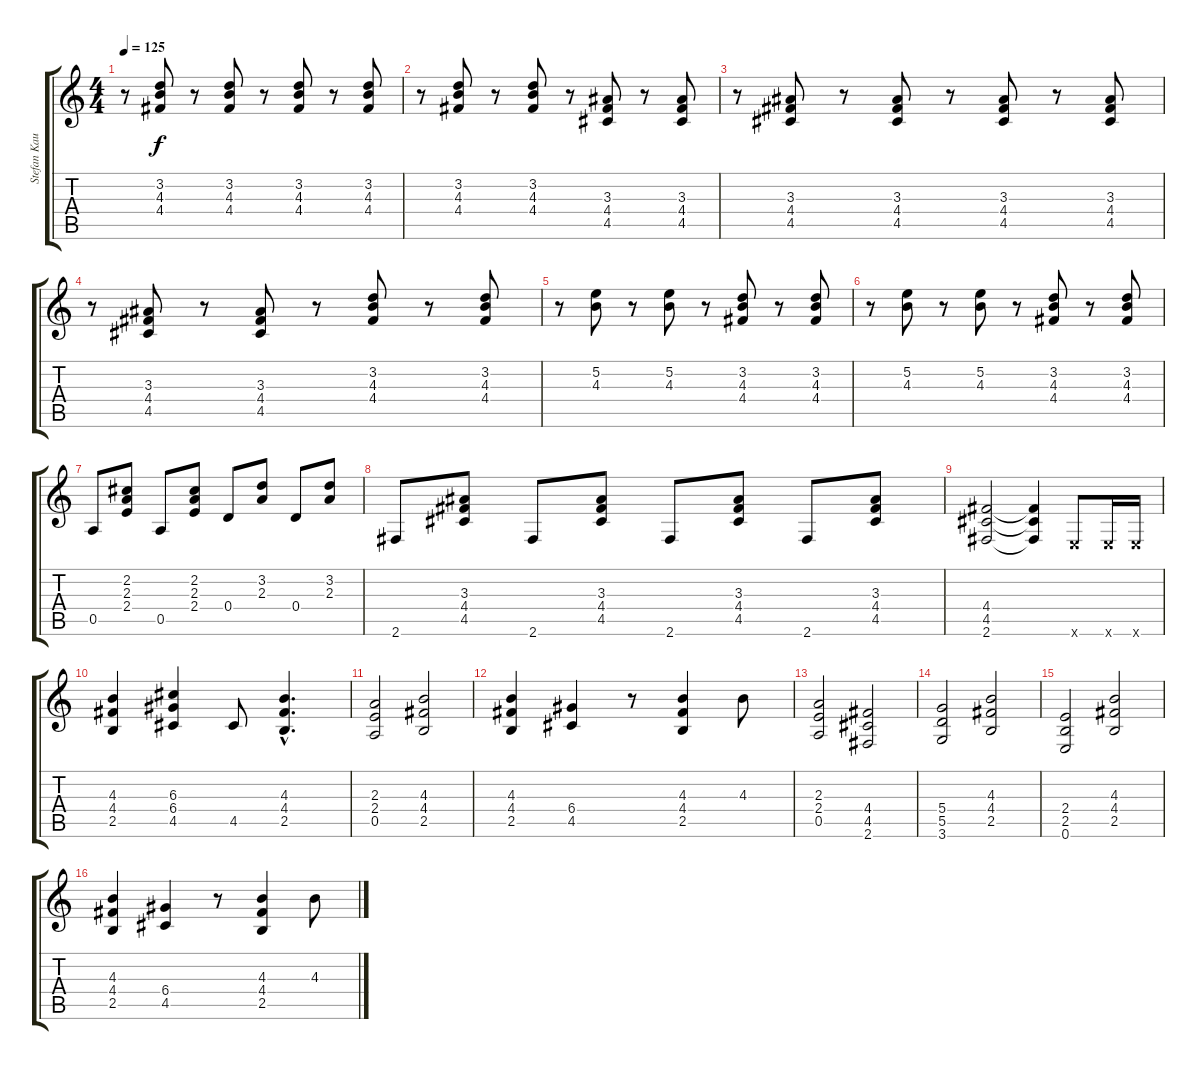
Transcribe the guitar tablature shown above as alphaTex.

\track ("Stefan Kaufmann - -guitar" "Stefan Kau") {instrument distortionguitar}
\staff {score tabs}
\tuning (E4 B3 G3 D3 A2 E2) {hide}
\ts (4 4)
\tempo 125
\clef g2
\ks c
r.8{dy f} (3.2 4.3 4.4).8 r.8 (3.2 4.3 4.4).8 r.8 (3.2 4.3 4.4).8 r.8 (3.2 4.3 4.4).8 |
r.8 (3.2 4.3 4.4).8 r.8 (3.2 4.3 4.4).8 r.8 (3.3 4.4 4.5).8 r.8 (3.3 4.4 4.5).8 |
r.8 (3.3 4.4 4.5).8 r.8 (3.3 4.4 4.5).8 r.8 (3.3 4.4 4.5).8 r.8 (3.3 4.4 4.5).8 |
r.8 (3.3 4.4 4.5).8 r.8 (3.3 4.4 4.5).8 r.8 (3.2 4.3 4.4).8 r.8 (3.2 4.3 4.4).8 |
r.8 (5.2 4.3).8 r.8 (5.2 4.3).8 r.8 (3.2 4.3 4.4).8 r.8 (3.2 4.3 4.4).8 |
r.8 (5.2 4.3).8 r.8 (5.2 4.3).8 r.8 (3.2 4.3 4.4).8 r.8 (3.2 4.3 4.4).8 |
0.5.8 (2.2 2.3 2.4).8 0.5.8 (2.2 2.3 2.4).8 0.4.8 (3.2 2.3).8 0.4.8 (3.2 2.3).8 |
2.6.8 (3.3 4.4 4.5).8 2.6.8 (3.3 4.4 4.5).8 2.6.8 (3.3 4.4 4.5).8 2.6.8 (3.3 4.4 4.5).8 |
(4.4 4.5 2.6).2 (4.4{t} 4.5{t} 2.6{t}).4 0.6{x}.8 0.6{x}.16 0.6{x}.16 |
(4.3 4.4 2.5).4 (6.3 6.4 4.5).4 4.5.8 (4.3{hac} 4.4{hac} 2.5{hac}).4{d} |
(2.3 2.4 0.5).2 (4.3 4.4 2.5).2 |
(4.3 4.4 2.5).4 (6.4 4.5).4 r.8 (4.3 4.4 2.5).4 4.3.8 |
(2.3 2.4 0.5).2 (4.4 4.5 2.6).2 |
(5.4 5.5 3.6).2 (4.3 4.4 2.5).2 |
(2.4 2.5 0.6).2 (4.3 4.4 2.5).2 |
(4.3 4.4 2.5).4 (6.4 4.5).4 r.8 (4.3 4.4 2.5).4 4.3.8
